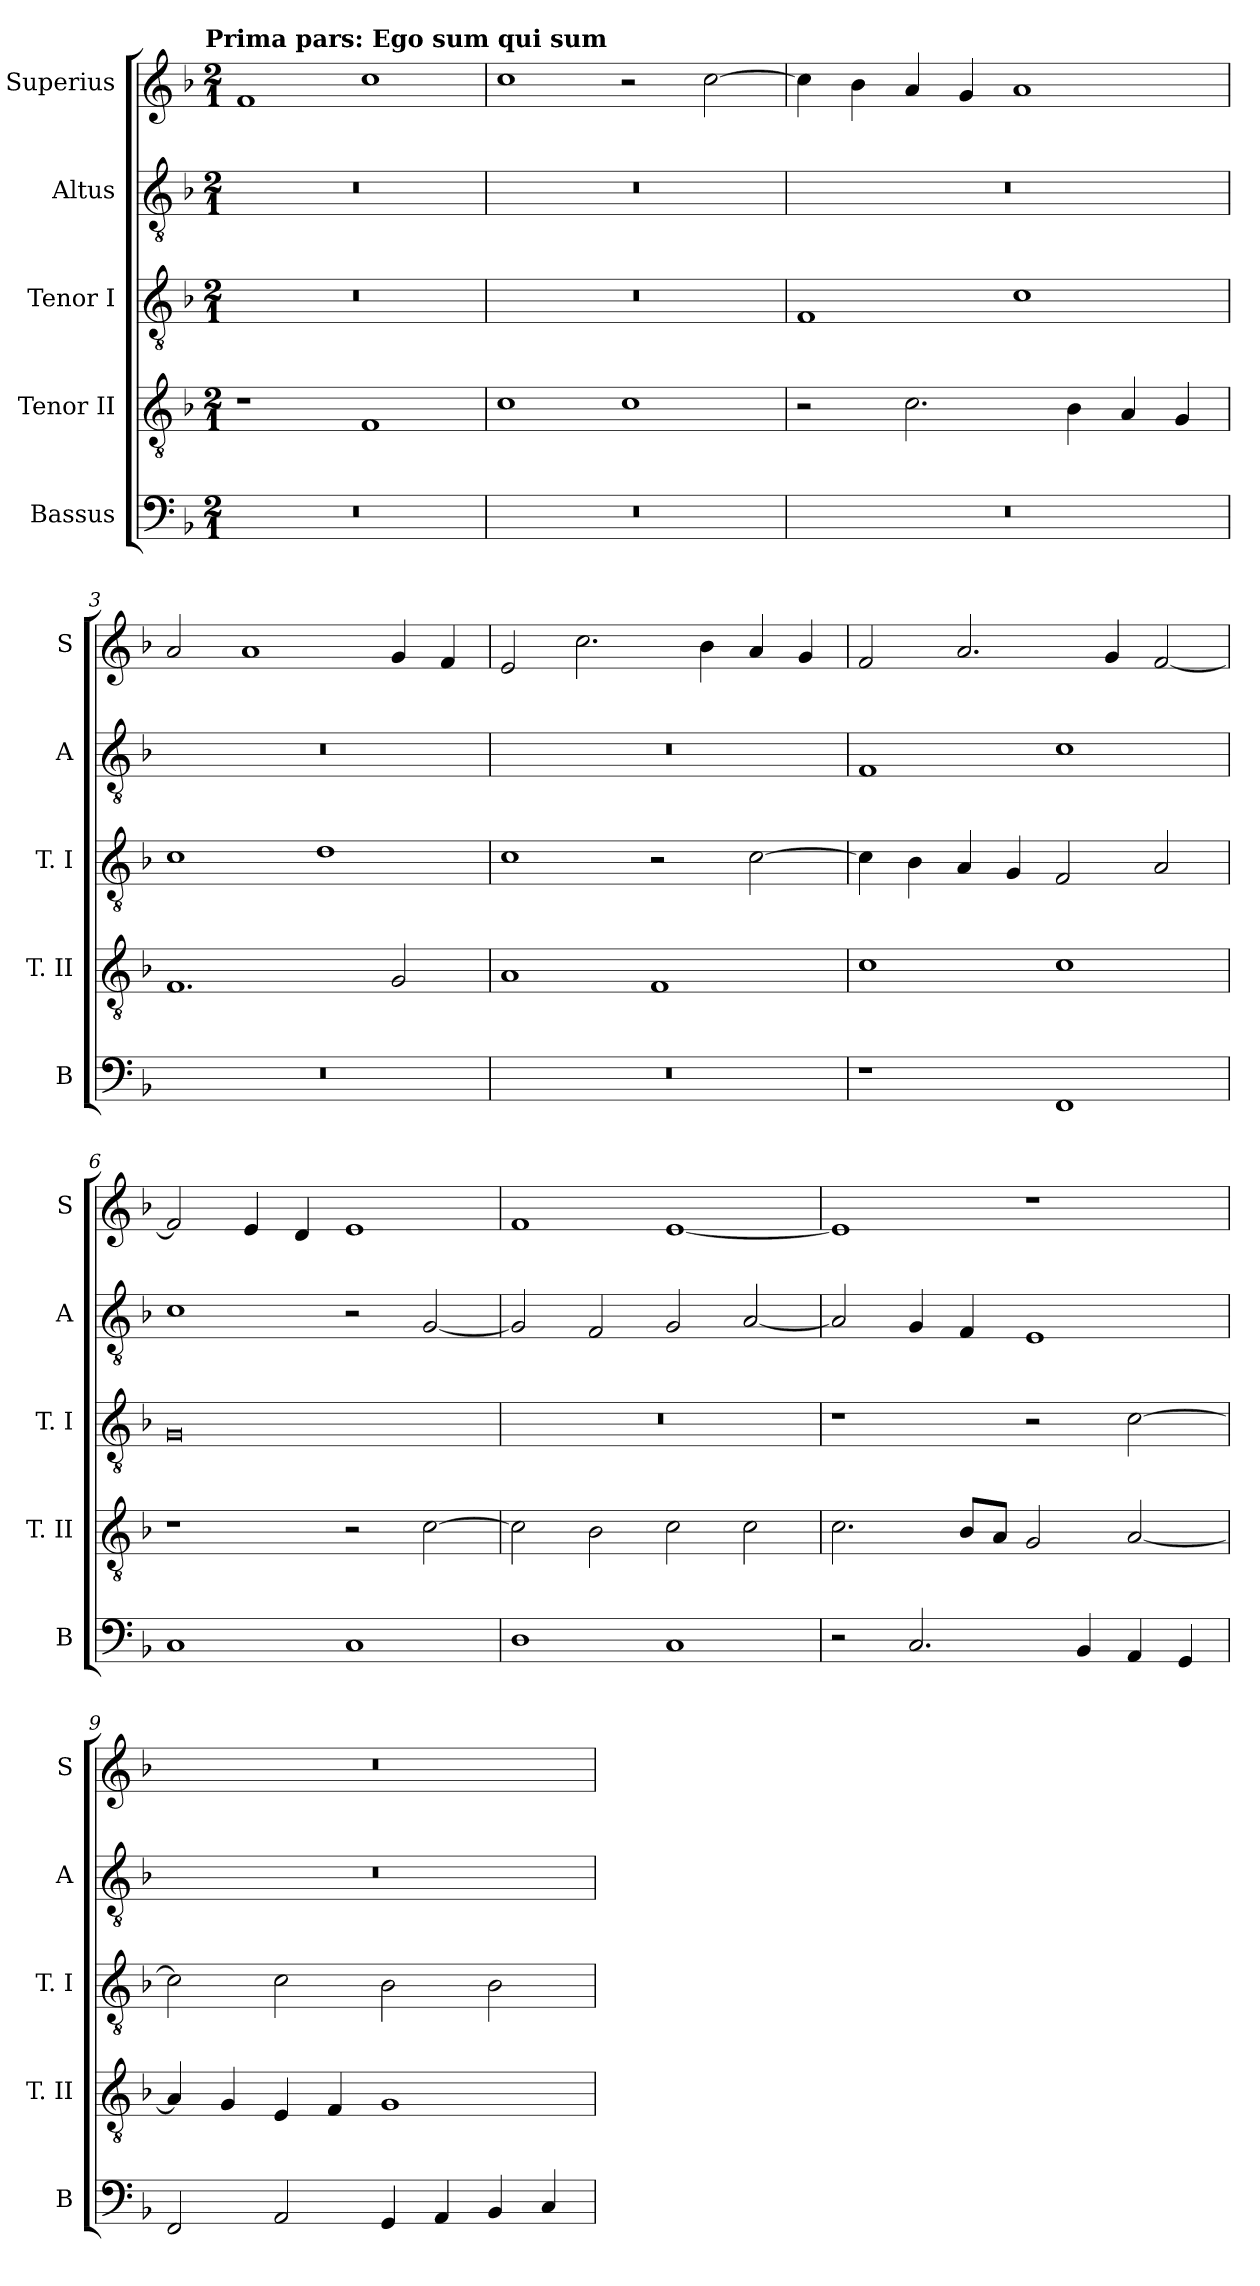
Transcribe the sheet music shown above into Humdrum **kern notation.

**kern	**kern	**kern	**kern	**kern
*part5	*part4	*part3	*part2	*part1
*staff5	*staff4	*staff3	*staff2	*staff1
*I"Bassus	*I"Tenor II	*I"Tenor I	*I"Altus	*I"Superius
*I'B	*I'T. II	*I'T. I	*I'A	*I'S
*clefF4	*clefGv2	*clefGv2	*clefGv2	*clefG2
*k[b-]	*k[b-]	*k[b-]	*k[b-]	*k[b-]
*F:	*F:	*F:	*F:	*F:
!!LO:TX:omd:t=Prima pars&colon; Ego sum qui sum
*M2/1	*M2/1	*M2/1	*M2/1	*M2/1
=	=	=	=	=
0r	1r	0r	0r	1f
.	1F	.	.	1cc
=1	=1	=1	=1	=1
0r	1c	0r	0r	1cc
.	1c	.	.	2r
.	.	.	.	[2cc
=2	=2	=2	=2	=2
0r	2r	1F	0r	4cc]
.	.	.	.	4b-
.	2.c	.	.	4a
.	.	.	.	4g
.	.	1c	.	1a
.	4B-	.	.	.
.	4A	.	.	.
.	4G	.	.	.
=3	=3	=3	=3	=3
0r	1.F	1c	0r	2a
.	.	.	.	1a
.	.	1d	.	.
.	2G	.	.	4g
.	.	.	.	4f
=4	=4	=4	=4	=4
0r	1A	1c	0r	2e
.	.	.	.	2.cc
.	1F	2r	.	.
.	.	.	.	4b-
.	.	[2c	.	4a
.	.	.	.	4g
=5	=5	=5	=5	=5
1r	1c	4c]	1F	2f
.	.	4B-	.	.
.	.	4A	.	2.a
.	.	4G	.	.
1FF	1c	2F	1c	.
.	.	.	.	4g
.	.	2A	.	[2f
=6	=6	=6	=6	=6
1C	1r	0G	1c	2f]
.	.	.	.	4e
.	.	.	.	4d
1C	2r	.	2r	1e
.	[2c	.	[2G	.
=7	=7	=7	=7	=7
1D	2c]	0r	2G]	1f
.	2B-	.	2F	.
1C	2c	.	2G	[1e
.	2c	.	[2A	.
=8	=8	=8	=8	=8
2r	2.c	1r	2A]	1e]
2.C	.	.	4G	.
.	8B-L	.	4F	.
.	8AJ	.	.	.
.	2G	2r	1E	1r
4BB-	.	.	.	.
4AA	[2A	[2c	.	.
4GG	.	.	.	.
=9	=9	=9	=9	=9
2FF	4A]	2c]	0r	0r
.	4G	.	.	.
2AA	4E	2c	.	.
.	4F	.	.	.
4GG	1G	2B-	.	.
4AA	.	.	.	.
4BB-	.	2B-	.	.
4C	.	.	.	.
=	=	=	=	=
*-	*-	*-	*-	*-
